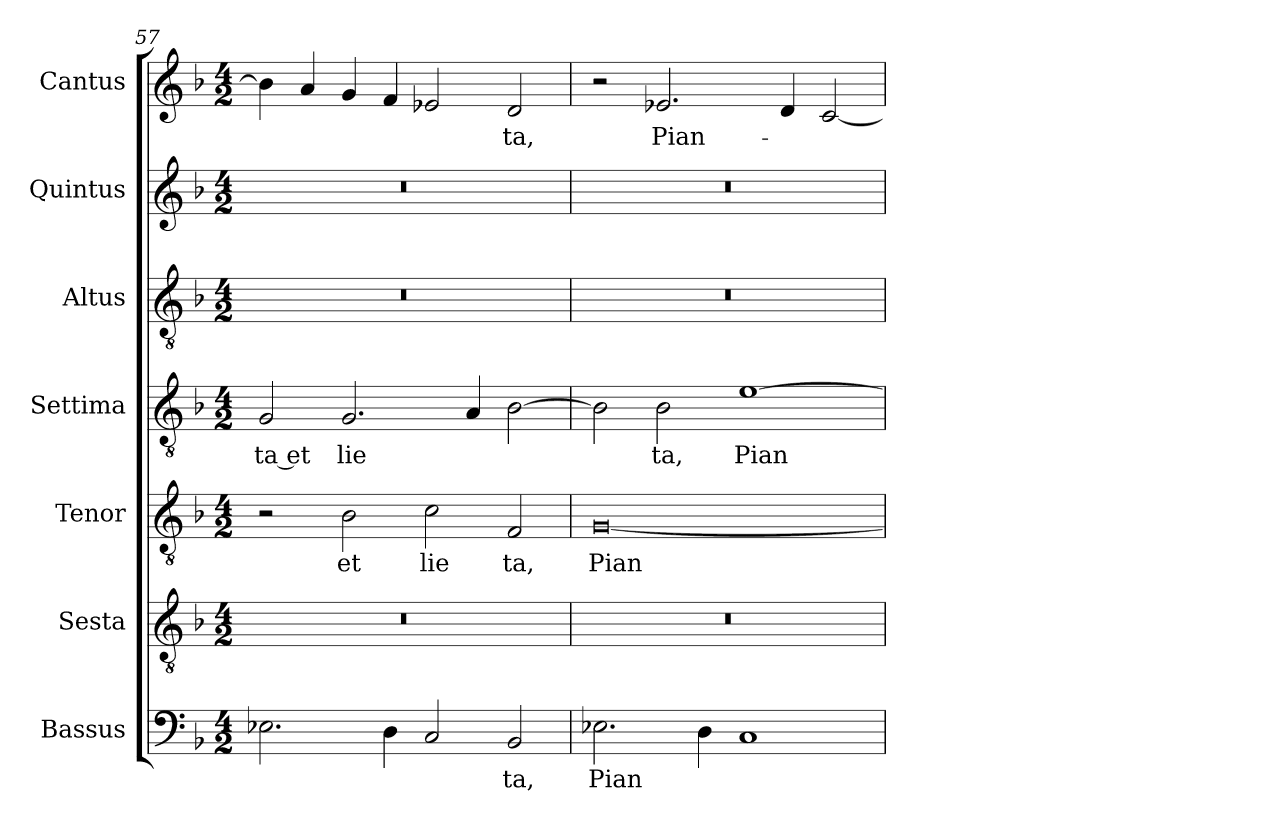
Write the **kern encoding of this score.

**kern	**text	**kern	**kern	**text	**kern	**text	**kern	**kern	**kern	**text
*part7	*part7	*part6	*part5	*part5	*part4	*part4	*part3	*part2	*part1	*part1
*staff7	*staff7	*staff6	*staff5	*staff5	*staff4	*staff4	*staff3	*staff2	*staff1	*staff1
*I"Bassus	*	*I"Sesta	*I"Tenor	*	*I"Settima	*	*I"Altus	*I"Quintus	*I"Cantus	*
*clefF4	*	*clefGv2	*clefGv2	*	*clefGv2	*	*clefGv2	*clefG2	*clefG2	*
*k[b-]	*	*k[b-]	*k[b-]	*	*k[b-]	*	*k[b-]	*k[b-]	*k[b-]	*
*F:	*	*F:	*F:	*	*F:	*	*F:	*F:	*F:	*
*M4/2	*	*M4/2	*M4/2	*	*M4/2	*	*M4/2	*M4/2	*M4/2	*
=57	=57	=57	=57	=57	=57	=57	=57	=57	=57	=57
!	!	!	!	!	!	!LO:LY:b:rj	!	!	!	!
2.E-X\	.	0r	2r	.	2G/	ta et	0r	0r	4b-\]	.
.	.	.	.	.	.	.	.	.	4a/	.
!	!	!	!	!LO:LY:b:cj	!	!LO:LY:b:cj	!	!	!	!
.	.	.	2B-\	et	2.G/	lie	.	.	4g/	.
4D\	.	.	.	.	.	.	.	.	4f/	.
!	!	!	!	!LO:LY:b:cj	!	!	!	!	!	!
2C/	.	.	2c\	lie	.	.	.	.	2e-X/	.
.	.	.	.	.	4A/	.	.	.	.	.
!	!LO:LY:b:cj	!	!	!LO:LY:b:cj	!	!	!	!	!	!LO:LY:b:cj
2BB-/	ta,	.	2F/	ta,	[>2B-\	.	.	.	2d/	-ta,
=58	=58	=58	=58	=58	=58	=58	=58	=58	=58	=58
!	!LO:LY:b	!	!	!LO:LY:b	!	!	!	!	!	!
2.E-\	Pian	0r	[<0G	Pian	2B-\]	.	0r	0r	2r	.
!	!	!	!	!	!	!LO:LY:b:cj	!	!	!	!LO:LY:b
.	.	.	.	.	2B-\	ta,	.	.	2.e-/	Pian-
4D\	.	.	.	.	.	.	.	.	.	.
!	!	!	!	!	!	!LO:LY:b	!	!	!	!
1C	.	.	.	.	[>1e	Pian	.	.	.	.
.	.	.	.	.	.	.	.	.	4d/	.
.	.	.	.	.	.	.	.	.	[<2c/	.
=	=	=	=	=	=	=	=	=	=	=
*-	*-	*-	*-	*-	*-	*-	*-	*-	*-	*-
